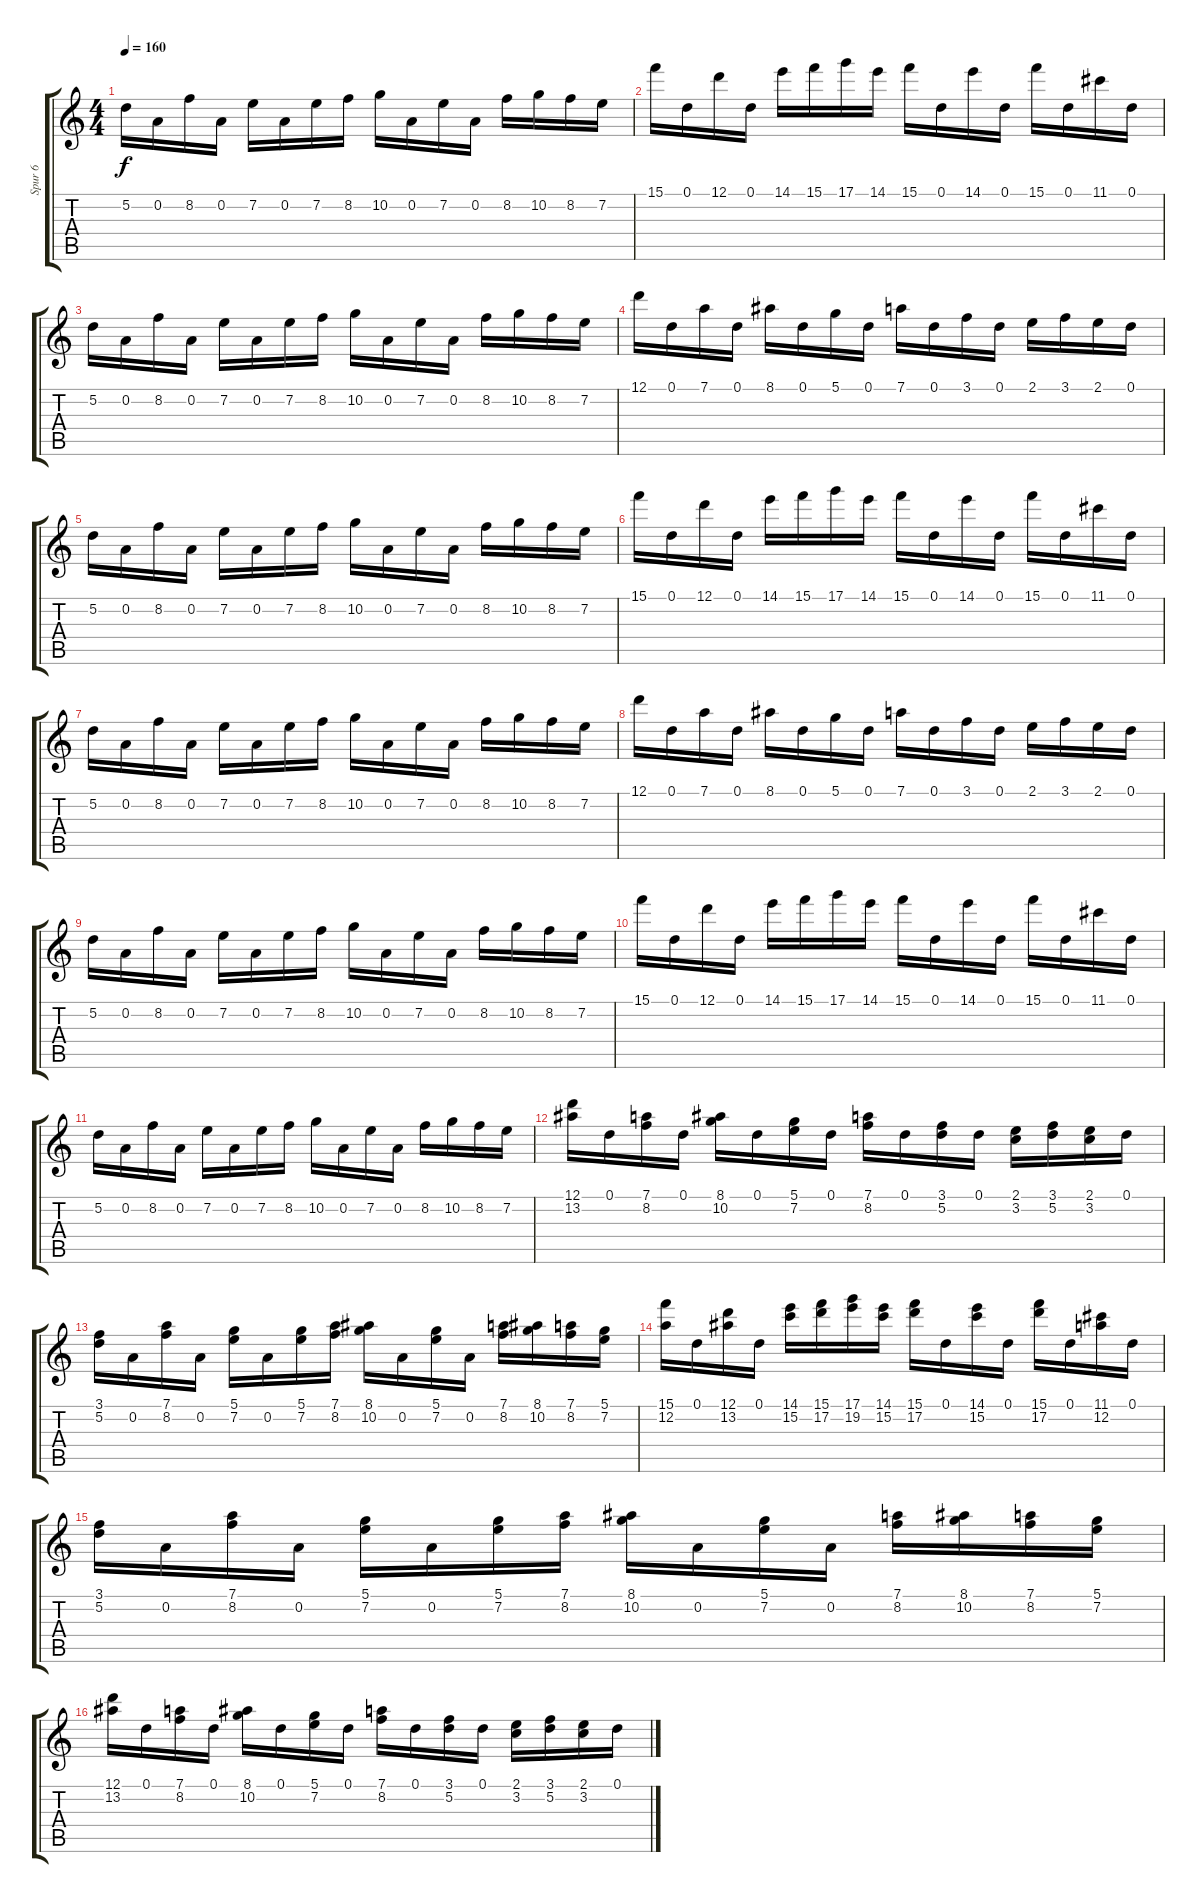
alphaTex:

\track ("Spur 6" "Spur 6") {instrument distortionguitar}
\staff {score tabs}
\tuning (D4 A3 F3 C3 G2 D2) {hide}
\ts (4 4)
\tempo 160
\clef g2
\ks c
5.2.16{dy f} 0.2.16 8.2.16 0.2.16 7.2.16 0.2.16 7.2.16 8.2.16 10.2.16 0.2.16 7.2.16 0.2.16 8.2.16 10.2.16 8.2.16 7.2.16 |
15.1.16 0.1.16 12.1.16 0.1.16 14.1.16 15.1.16 17.1.16 14.1.16 15.1.16 0.1.16 14.1.16 0.1.16 15.1.16 0.1.16 11.1.16 0.1.16 |
5.2.16 0.2.16 8.2.16 0.2.16 7.2.16 0.2.16 7.2.16 8.2.16 10.2.16 0.2.16 7.2.16 0.2.16 8.2.16 10.2.16 8.2.16 7.2.16 |
12.1.16 0.1.16 7.1.16 0.1.16 8.1.16 0.1.16 5.1.16 0.1.16 7.1.16 0.1.16 3.1.16 0.1.16 2.1.16 3.1.16 2.1.16 0.1.16 |
5.2.16 0.2.16 8.2.16 0.2.16 7.2.16 0.2.16 7.2.16 8.2.16 10.2.16 0.2.16 7.2.16 0.2.16 8.2.16 10.2.16 8.2.16 7.2.16 |
15.1.16 0.1.16 12.1.16 0.1.16 14.1.16 15.1.16 17.1.16 14.1.16 15.1.16 0.1.16 14.1.16 0.1.16 15.1.16 0.1.16 11.1.16 0.1.16 |
5.2.16 0.2.16 8.2.16 0.2.16 7.2.16 0.2.16 7.2.16 8.2.16 10.2.16 0.2.16 7.2.16 0.2.16 8.2.16 10.2.16 8.2.16 7.2.16 |
12.1.16 0.1.16 7.1.16 0.1.16 8.1.16 0.1.16 5.1.16 0.1.16 7.1.16 0.1.16 3.1.16 0.1.16 2.1.16 3.1.16 2.1.16 0.1.16 |
5.2.16 0.2.16 8.2.16 0.2.16 7.2.16 0.2.16 7.2.16 8.2.16 10.2.16 0.2.16 7.2.16 0.2.16 8.2.16 10.2.16 8.2.16 7.2.16 |
15.1.16 0.1.16 12.1.16 0.1.16 14.1.16 15.1.16 17.1.16 14.1.16 15.1.16 0.1.16 14.1.16 0.1.16 15.1.16 0.1.16 11.1.16 0.1.16 |
5.2.16 0.2.16 8.2.16 0.2.16 7.2.16 0.2.16 7.2.16 8.2.16 10.2.16 0.2.16 7.2.16 0.2.16 8.2.16 10.2.16 8.2.16 7.2.16 |
(12.1 13.2).16 0.1.16 (7.1 8.2).16 0.1.16 (8.1 10.2).16 0.1.16 (5.1 7.2).16 0.1.16 (7.1 8.2).16 0.1.16 (3.1 5.2).16 0.1.16 (2.1 3.2).16 (3.1 5.2).16 (2.1 3.2).16 0.1.16 |
(3.1 5.2).16 0.2.16 (7.1 8.2).16 0.2.16 (5.1 7.2).16 0.2.16 (5.1 7.2).16 (7.1 8.2).16 (8.1 10.2).16 0.2.16 (5.1 7.2).16 0.2.16 (7.1 8.2).16 (8.1 10.2).16 (7.1 8.2).16 (5.1 7.2).16 |
(15.1 12.2).16 0.1.16 (12.1 13.2).16 0.1.16 (14.1 15.2).16 (15.1 17.2).16 (17.1 19.2).16 (14.1 15.2).16 (15.1 17.2).16 0.1.16 (14.1 15.2).16 0.1.16 (15.1 17.2).16 0.1.16 (11.1 12.2).16 0.1.16 |
(3.1 5.2).16 0.2.16 (7.1 8.2).16 0.2.16 (5.1 7.2).16 0.2.16 (5.1 7.2).16 (7.1 8.2).16 (8.1 10.2).16 0.2.16 (5.1 7.2).16 0.2.16 (7.1 8.2).16 (8.1 10.2).16 (7.1 8.2).16 (5.1 7.2).16 |
(12.1 13.2).16 0.1.16 (7.1 8.2).16 0.1.16 (8.1 10.2).16 0.1.16 (5.1 7.2).16 0.1.16 (7.1 8.2).16 0.1.16 (3.1 5.2).16 0.1.16 (2.1 3.2).16 (3.1 5.2).16 (2.1 3.2).16 0.1.16
